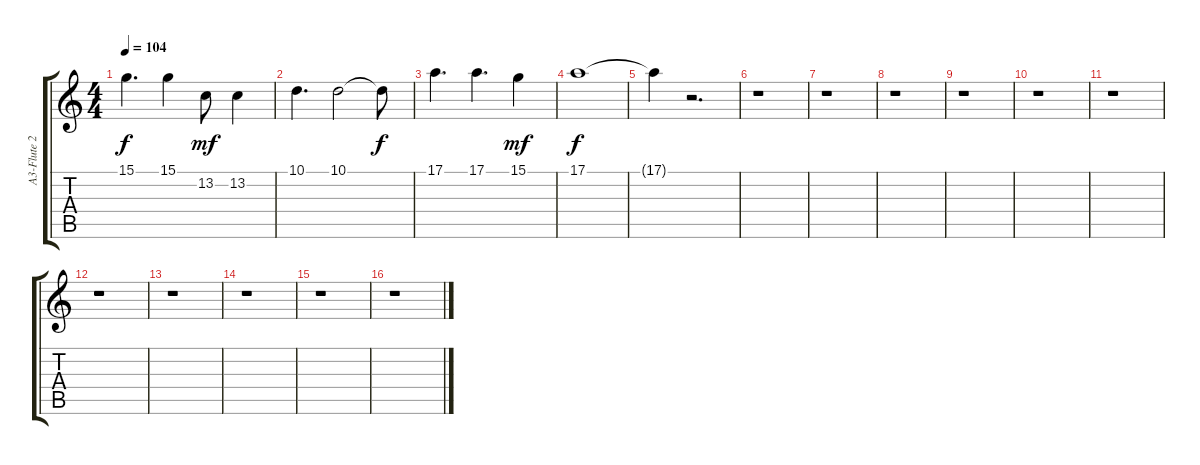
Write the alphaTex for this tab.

\track ("A3-Flute 2   : " "A3-Flute 2") {instrument flute}
\staff {score tabs}
\tuning (E4 B3 G3 D3 A2 E2) {hide}
\ts (4 4)
\tempo 104
\clef g2
\ks c
15.1.4{d dy f} 15.1.4 13.2.8{dy mf} 13.2.4 |
10.1.4{d} 10.1.2 10.1{t}.8{dy f} |
17.1.4{d} 17.1.4{d} 15.1.4{dy mf} |
17.1.1{dy f} |
17.1{t}.4 r.2{d} |
r.1 |
r.1 |
r.1 |
r.1 |
r.1 |
r.1 |
r.1 |
r.1 |
r.1 |
r.1 |
r.1
